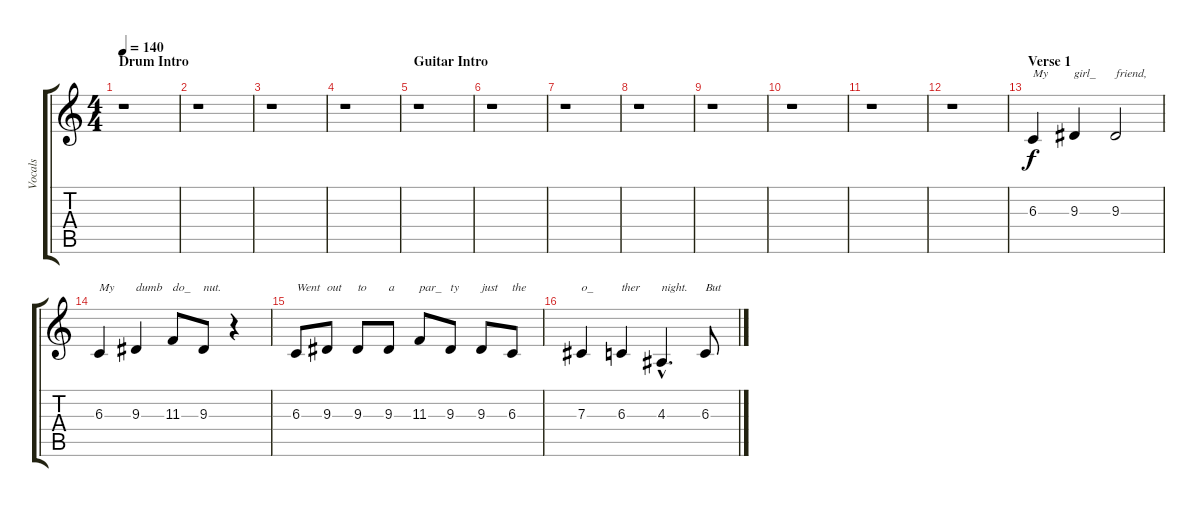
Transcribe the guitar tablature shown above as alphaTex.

\track ("Vocals" "Vocals") {instrument trumpet}
\staff {score tabs}
\tuning (Eb4 Bb3 Gb3 Db3 Ab2 Eb2) {hide}
\ts (4 4)
\section ("" "Drum Intro")
\tempo 140
\clef g2
\ks c
r.1{dy f instrument trumpet} |
r.1 |
r.1 |
r.1 |
\section ("" "Guitar Intro")
r.1 |
r.1 |
r.1 |
r.1 |
r.1 |
r.1 |
r.1 |
r.1 |
\section ("" "Verse 1")
6.3.4{txt "My"} 9.3.4{txt "girl_"} 9.3.2{txt "friend,"} |
6.3.4{txt "My"} 9.3.4{txt "dumb"} 11.3.8{txt "do_"} 9.3.8{txt "nut."} r.4 |
6.3.8{txt "Went"} 9.3.8{txt "out"} 9.3.8{txt "to"} 9.3.8{txt "a"} 11.3.8{txt "par_"} 9.3.8{txt "ty"} 9.3.8{txt "just"} 6.3.8{txt "the"} |
7.3.4{txt "o_"} 6.3.4{txt "ther"} 4.3{hac}.4{d txt "night."} 6.3.8{txt "But"}
